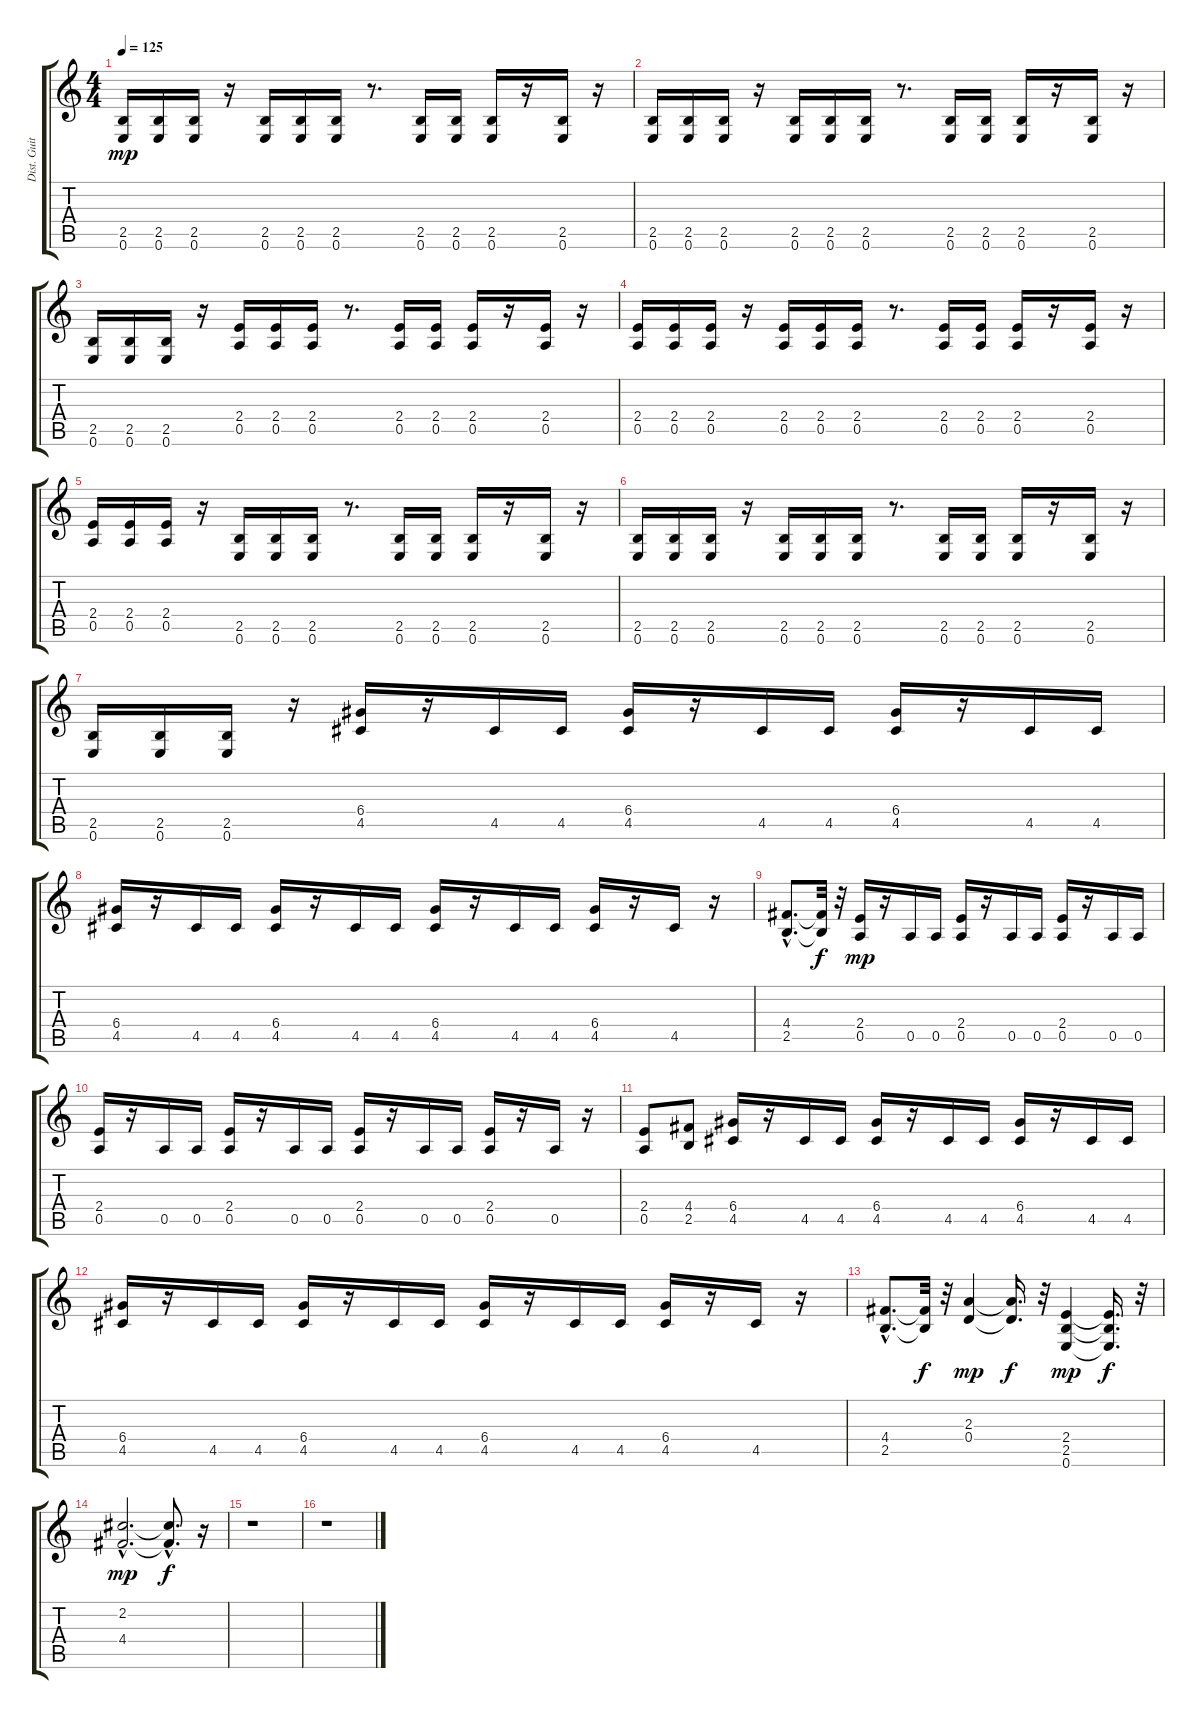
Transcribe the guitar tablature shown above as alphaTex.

\track ("Dist. Guitar II" "Dist. Guit") {instrument distortionguitar}
\staff {score tabs}
\tuning (E4 B3 G3 D3 A2 E2) {hide}
\ts (4 4)
\tempo 125
\clef g2
\ks c
(2.5 0.6).16{dy mp} (2.5 0.6).16 (2.5 0.6).16 r.16 (2.5 0.6).16 (2.5 0.6).16 (2.5 0.6).16 r.8{d} (2.5 0.6).16 (2.5 0.6).16 (2.5 0.6).16 r.16 (2.5 0.6).16 r.16 |
(2.5 0.6).16 (2.5 0.6).16 (2.5 0.6).16 r.16 (2.5 0.6).16 (2.5 0.6).16 (2.5 0.6).16 r.8{d} (2.5 0.6).16 (2.5 0.6).16 (2.5 0.6).16 r.16 (2.5 0.6).16 r.16 |
(2.5 0.6).16 (2.5 0.6).16 (2.5 0.6).16 r.16 (2.4 0.5).16 (2.4 0.5).16 (2.4 0.5).16 r.8{d} (2.4 0.5).16 (2.4 0.5).16 (2.4 0.5).16 r.16 (2.4 0.5).16 r.16 |
(2.4 0.5).16 (2.4 0.5).16 (2.4 0.5).16 r.16 (2.4 0.5).16 (2.4 0.5).16 (2.4 0.5).16 r.8{d} (2.4 0.5).16 (2.4 0.5).16 (2.4 0.5).16 r.16 (2.4 0.5).16 r.16 |
(2.4 0.5).16 (2.4 0.5).16 (2.4 0.5).16 r.16 (2.5 0.6).16 (2.5 0.6).16 (2.5 0.6).16 r.8{d} (2.5 0.6).16 (2.5 0.6).16 (2.5 0.6).16 r.16 (2.5 0.6).16 r.16 |
(2.5 0.6).16 (2.5 0.6).16 (2.5 0.6).16 r.16 (2.5 0.6).16 (2.5 0.6).16 (2.5 0.6).16 r.8{d} (2.5 0.6).16 (2.5 0.6).16 (2.5 0.6).16 r.16 (2.5 0.6).16 r.16 |
(2.5 0.6).16 (2.5 0.6).16 (2.5 0.6).16 r.16 (6.4 4.5).16 r.16 4.5.16 4.5.16 (6.4 4.5).16 r.16 4.5.16 4.5.16 (6.4 4.5).16 r.16 4.5.16 4.5.16 |
(6.4 4.5).16 r.16 4.5.16 4.5.16 (6.4 4.5).16 r.16 4.5.16 4.5.16 (6.4 4.5).16 r.16 4.5.16 4.5.16 (6.4 4.5).16 r.16 4.5.16 r.16 |
(4.4{hac} 2.5{hac}).8{d} (4.4{t} 2.5{t}).32{dy f} r.32 (2.4 0.5).16{dy mp} r.16 0.5.16 0.5.16 (2.4 0.5).16 r.16 0.5.16 0.5.16 (2.4 0.5).16 r.16 0.5.16 0.5.16 |
(2.4 0.5).16 r.16 0.5.16 0.5.16 (2.4 0.5).16 r.16 0.5.16 0.5.16 (2.4 0.5).16 r.16 0.5.16 0.5.16 (2.4 0.5).16 r.16 0.5.16 r.16 |
(2.4 0.5).8 (4.4 2.5).8 (6.4 4.5).16 r.16 4.5.16 4.5.16 (6.4 4.5).16 r.16 4.5.16 4.5.16 (6.4 4.5).16 r.16 4.5.16 4.5.16 |
(6.4 4.5).16 r.16 4.5.16 4.5.16 (6.4 4.5).16 r.16 4.5.16 4.5.16 (6.4 4.5).16 r.16 4.5.16 4.5.16 (6.4 4.5).16 r.16 4.5.16 r.16 |
(4.4{hac} 2.5{hac}).8{d} (4.4{t} 2.5{t}).32{dy f} r.32 (2.3 0.4).4{dy mp} (2.3{t} 0.4{t}).16{d dy f} r.32 (2.4 2.5 0.6).4{dy mp} (2.4{t} 2.5{t} 0.6{t}).16{d dy f} r.32 |
(2.2{hac} 4.4{hac}).2{d dy mp} (2.2{hac t} 4.4{hac t}).8{d dy f} r.16 |
r.1 |
r.1
